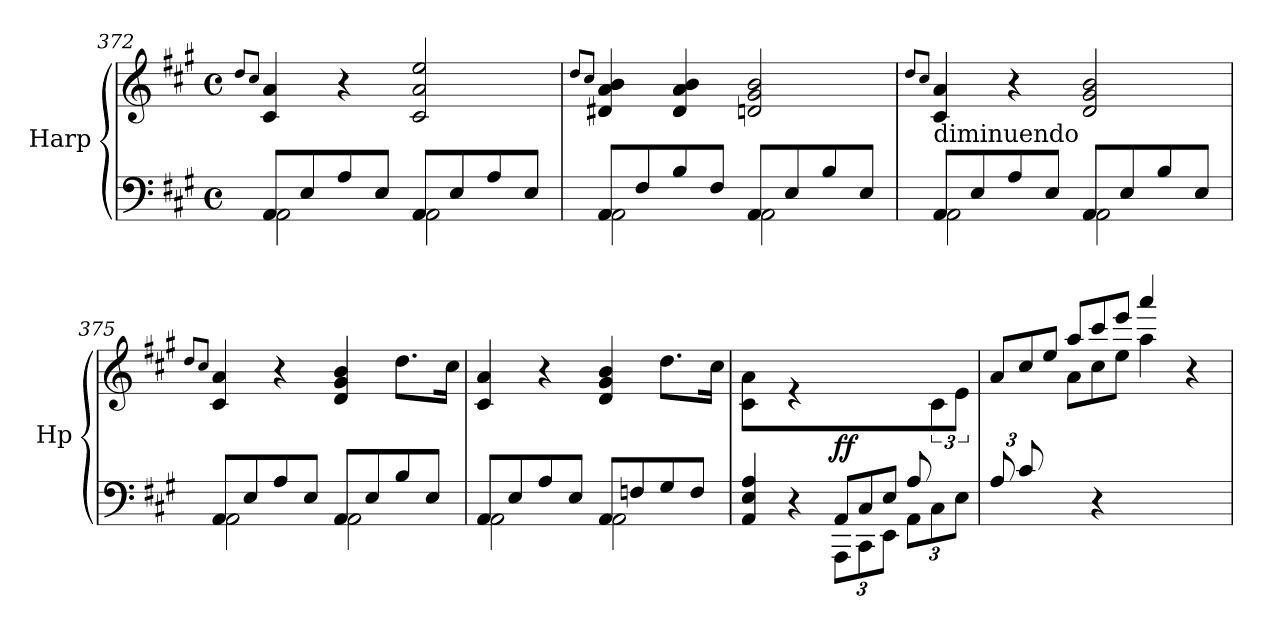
**kern	**kern	**dynam
*part1	*part1	*part1
*staff2	*staff1	*staff1/2
*I"Harp	*	*
*I'Hp	*	*
*clefF4	*clefG2	*
*k[f#c#g#]	*k[f#c#g#]	*
*A:	*A:	*
*M4/4	*M4/4	*
*met(c)	*met(c)	*
=372	=372	=372
.	8qdd/L	.
.	8qcc#/J	.
*^	*	*
8AA/L	2AA\	4c#/ 4a/	.
8E/	.	.	.
8A/	.	4r	.
8E/J	.	.	.
8AA/L	2AA\	2c#/ 2a/ 2ee/	.
8E/	.	.	.
8A/	.	.	.
8E/J	.	.	.
!!LO:PB:g=z
=373	=373	=373	=373
.	.	8qdd/L	.
.	.	8qcc#/J	.
8AA/L	2AA\	4d#X/ 4a/ 4b/	.
8F#/	.	.	.
8B/	.	4d#/ 4a/ 4b/	.
8F#/J	.	.	.
8AA/L	2AA\	2dn/ 2g#/ 2b/	.
8E/	.	.	.
8B/	.	.	.
8E/J	.	.	.
=374	=374	=374	=374
.	.	8qdd/L	.
.	.	8qcc#/J	.
!	!	!LO:TX:b:t=diminuendo	!
8AA/L	2AA\	4c#/ 4a/	.
8E/	.	.	.
8A/	.	4r	.
8E/J	.	.	.
8AA/L	2AA\	2d/ 2g#/ 2b/	.
8E/	.	.	.
8B/	.	.	.
8E/J	.	.	.
!!LO:PB:g=z
=375	=375	=375	=375
.	.	8qdd/L	.
.	.	8qcc#/J	.
8AA/L	2AA\	4c#/ 4a/	.
8E/	.	.	.
8A/	.	4r	.
8E/J	.	.	.
8AA/L	2AA\	4d/ 4g#/ 4b/	.
8E/	.	.	.
8B/	.	8.dd\L	.
8E/J	.	.	.
.	.	16cc#\Jk	.
=376	=376	=376	=376
8AA/L	2AA\	4c#/ 4a/	.
8E/	.	.	.
8A/	.	4r	.
8E/J	.	.	.
8AA/L	2AA\	4d/ 4g#/ 4b/	.
8Fn/	.	.	.
8G#/	.	8.dd\L	.
8F/J	.	.	.
.	.	16cc#\Jk	.
!!LO:PB:g=z
=377	=377	=377	=377
2ryy	4AA/ 4E/ 4A/	4c#/ 4a/	.
.	4r	4r	.
*Xtuplet	*tuplet	*	*
*	*Xbrackettup	*	*
!	!	!	!LO:DY:b
12AA/L	12AAA\L	3ryy	ff
12C#/	12CC#\	.	.
12E/J	12EE\J	.	.
*Xtuplet	*	*	*
12A/L	12AA\L	.	.
6ryy	12C#\	12c#\	.
.	12E\J	12e\J	.
*v	*v	*	*
=378	=378	=378
*	*Xtuplet	*
*	*^	*
12A/L	12a/L	6ryy	.
12c#/	12cc#/	.	.
12%7ryy	12ee/J	12e\J	.
.	12aa/L	12a\L	.
.	12ccc#/	12cc#\	.
.	12eee/J	12ee\J	.
.	4aaa/	4aa\	.
4r	4r	4ryy	.
*	*v	*v	*
=	=	=
*-	*-	*-
